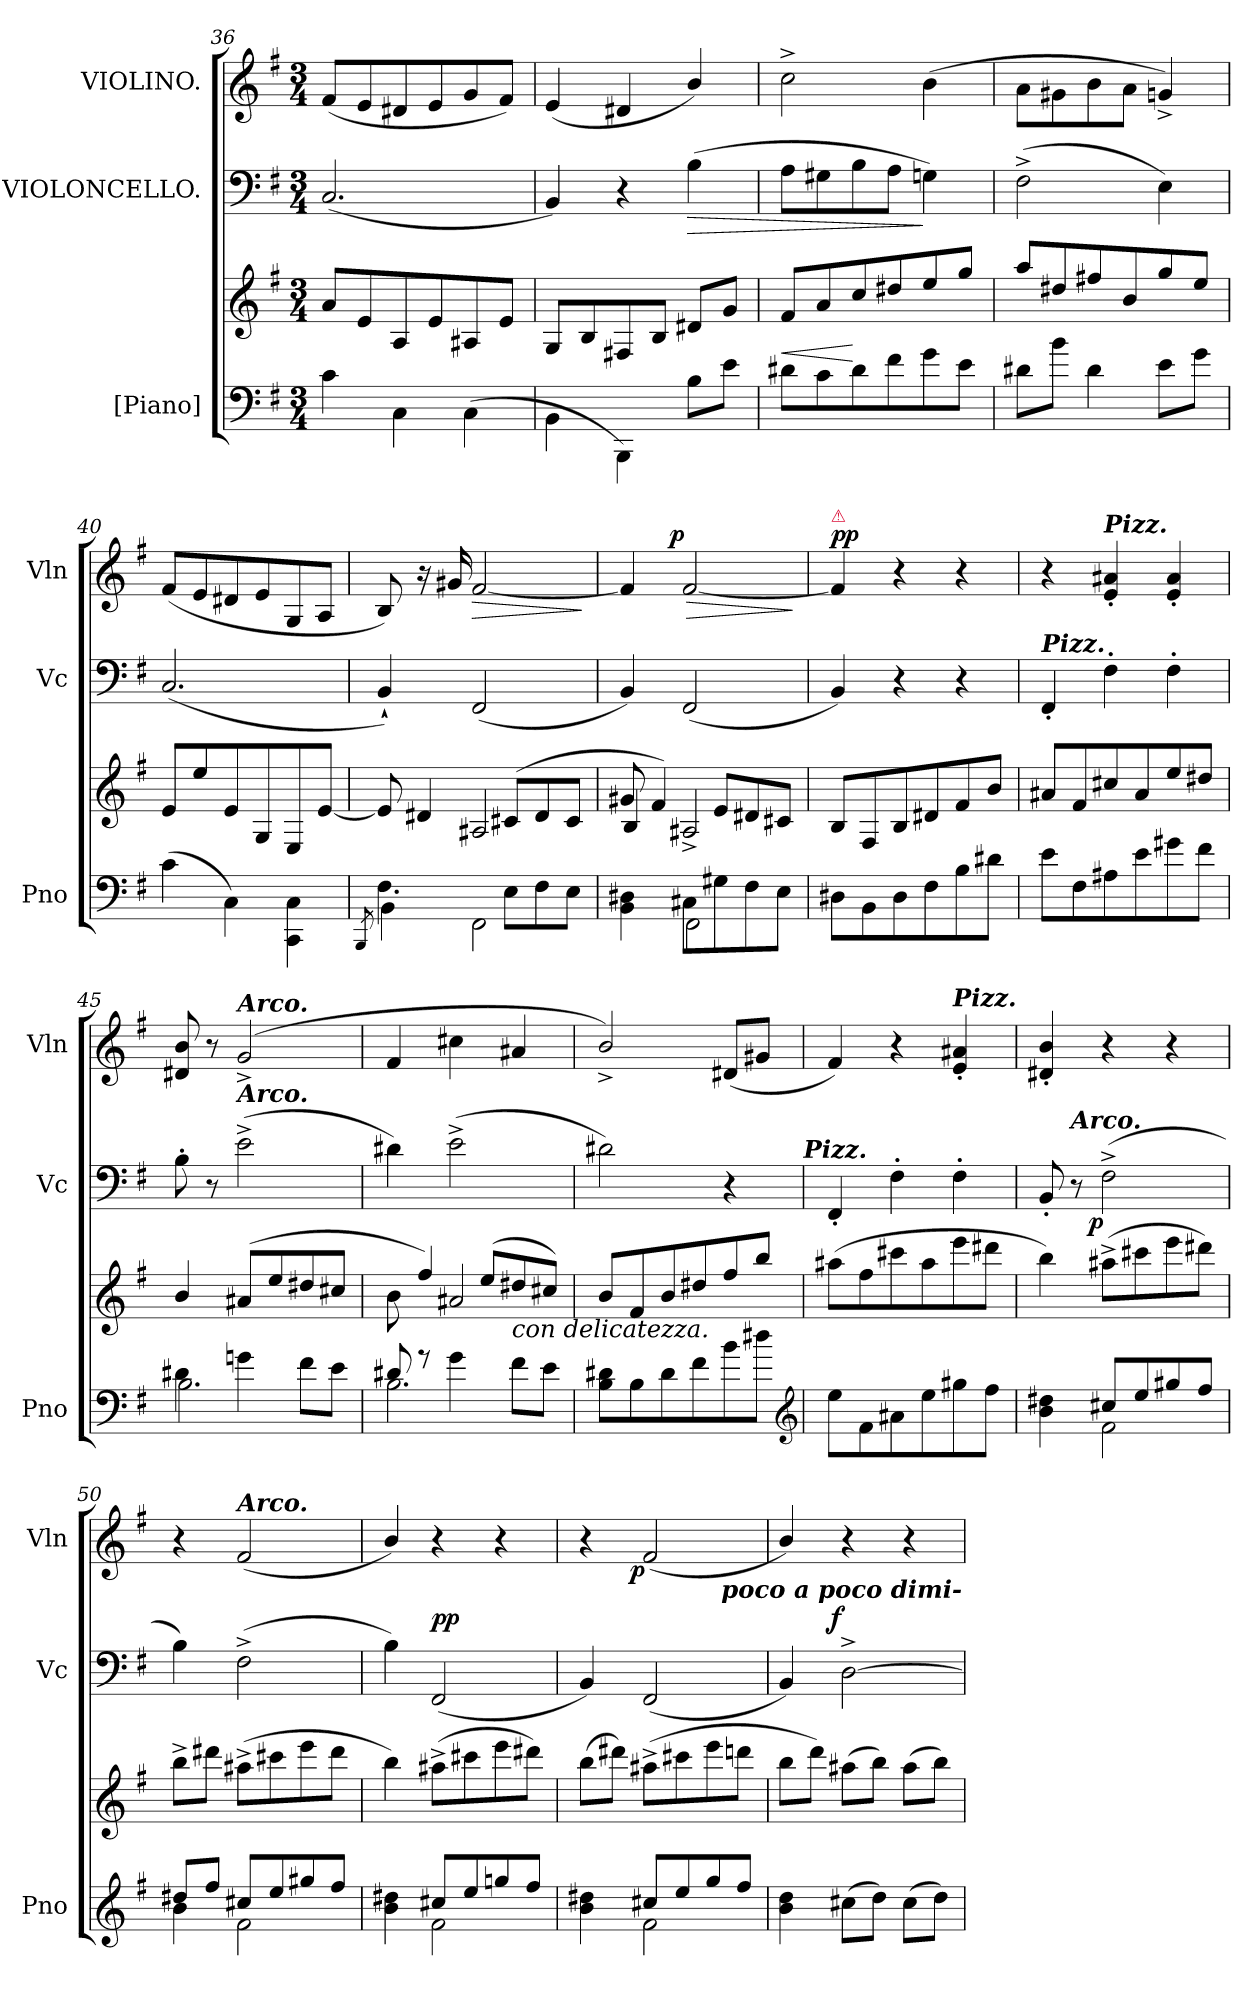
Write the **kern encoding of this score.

**kern	**kern	**dynam	**kern	**dynam	**kern	**dynam
*part3	*part3	*part3	*part2	*part2	*part1	*part1
*staff4	*staff3	*staff3/4	*staff2	*staff2	*staff1	*staff1
*I"[Piano]	*	*	*I"VIOLONCELLO.	*	*I"VIOLINO.	*
*I'Pno	*	*	*I'Vc	*	*I'Vln	*
*clefF4	*clefG2	*	*clefF4	*	*clefG2	*
*k[f#]	*k[f#]	*	*k[f#]	*	*k[f#]	*
*G:	*G:	*	*G:	*	*G:	*
*M3/4	*M3/4	*	*M3/4	*	*M3/4	*
=36	=36	=36	=36	=36	=36	=36
4c	8aL	.	(<2.C	.	(<8f#L	.
.	8e	.	.	.	8e	.
4C\	8A	.	.	.	8d#X	.
.	8e	.	.	.	8e	.
(>4C\	8A#X	.	.	.	8g	.
.	8eJ	.	.	.	8f#J)	.
=37	=37	=37	=37	=37	=37	=37
4BB\	8G/L	.	4BB)	.	(<4e	.
.	8B/	.	.	.	.	.
4BBB\)	8F#X	.	4r	.	4d#X	.
.	8B/J	.	.	.	.	.
!	!	!	!	!LO:HP:b	!	!
8BL	8d#XL	.	(>4B	>	4b/)	.
8eJ	8gJ	.	.	.	.	.
=38	=38	=38	=38	=38	=38	=38
8d#XL	8f#/L	<	8AL	.	2cc^<	.
8c\	8a/	.	8G#X	.	.	.
8d#\	8cc/	[	8B	.	.	.
8f#\	8dd#X/	.	8AJ	.	.	.
8g\	8ee/	.	4Gn)	]	(4b	.
8e\J	8gg/J	.	.	.	.	.
=39	=39	=39	=39	=39	=39	=39
8d#XL	8aa/L	.	(>2F#^<	.	8a\L	.
8b\J	8dd#X/	.	.	.	8g#X\	.
4d#\	8ff#X/	.	.	.	8b\	.
.	8b/	.	.	.	8a\J	.
8e\L	8gg/	.	4E)	.	4gn^<)	.
8g\J	8ee/J	.	.	.	.	.
=40	=40	=40	=40	=40	=40	=40
(>4c	8eL	.	(<2.C	.	(<8f#L	.
.	8ee	.	.	.	8e	.
4C\)	8e	.	.	.	8d#X	.
.	8G/	.	.	.	8e	.
4CC\ 4C\	8E/	.	.	.	8G	.
.	[8eJ	.	.	.	8AJ	.
=41	=41	=41	=41	=41	=41	=41
8qBBB	.	.	.	.	.	.
*^	*^	*	*	*	*	*
4.F#\	4BB	8e]	4rAyy	.	4BB`<)	.	8B)	.
.	.	4d#X	.	.	.	.	16r	.
.	.	.	.	.	.	.	16g#X	.
!	!	!	!	!	!	!	!	!LO:HP:b
.	2FF#	.	2A#X/	.	(<2FF#	.	[2f#	>
8E\L	.	(<8c#XL	.	.	.	.	.	.
8F#\	.	8d#	.	.	.	.	.	.
8E\J	.	8c#J	.	.	.	.	.	.
*v	*v	*	*	*	*	*	*	*
*	*v	*v	*	*	*	*	*
.	.	.	.	.	.	]
=42	=42	=42	=42	=42	=42	=42
*^	*^	*	*	*	*	*
4BB\ 4D#X\	4ryy	8g#X	4B/	.	4BB)	.	4f#]	.
.	.	4f#)	.	.	.	.	.	.
!	!	!	!	!	!	!	!	!LO:HP:b
!	!	!	!	!	!	!	!	!LO:DY:n=1:a:rj
8C#X\L	2FF#	.	2A#X^>/	.	(<2FF#	.	[2f#	> p
8G#X\	.	8eL	.	.	.	.	.	.
8F#\	.	8d#X	.	.	.	.	.	.
8E\J	.	8c#XJ	.	.	.	.	.	.
*v	*v	*	*	*	*	*	*	*
*	*v	*v	*	*	*	*	*
.	.	.	.	.	.	]
=43	=43	=43	=43	=43	=43	=43
!	!	!	!	!	!LO:TX:a:color=crimson:t=⚠	!
!	!	!	!	!	!	!LO:DY:a
8D#XL	8BL	.	4BB)	.	4f#]	pp
8BB\	8F#/	.	.	.	.	.
8D#	8B	.	4r	.	4r	.
8F#	8d#X	.	.	.	.	.
8B	8f#	.	4r	.	4r	.
8d#XJ	8bJ	.	.	.	.	.
=44	=44	=44	=44	=44	=44	=44
!	!	!	!LO:TX:a:Bi:t=Pizz.	!	!	!
8eL	8a#X/L	.	4FF#'<	.	4r	.
8F#	8f#/	.	.	.	.	.
!	!	!	!	!	!LO:TX:a:Bi:t=Pizz.	!
8A#X	8cc#X/	.	4F#'>	.	4e' 4a#X'	.
8e\	8a#/	.	.	.	.	.
8g#X	8ee/	.	4F#'>	.	4e' 4a#'	.
8f#\J	8dd#X/J	.	.	.	.	.
=45	=45	=45	=45	=45	=45	=45
*^	*	*	*	*	*	*
4d#X\	2.B\	4b/	.	8B'>	.	8d#X 8b	.
.	.	.	.	8r	.	8r	.
!	!	!	!	!	!	!LO:TX:a:Bi:t=Arco.	!
!	!	!	!	!LO:TX:a:Bi:t=Arco.	!	!	!
4gn\	.	(>8a#X/L	.	(>2e^<	.	(2g^<	.
.	.	8ee/	.	.	.	.	.
8f#\L	.	8dd#X/	.	.	.	.	.
8e\J	.	8cc#X/J	.	.	.	.	.
=46	=46	=46	=46	=46	=46	=46	=46
*	*	*^	*	*	*	*	*
8d#X	2.B\	8b	4reyy	.	4d#X)	.	4f#	.
8rg	.	4ff#)	.	.	.	.	.	.
4g\	.	.	2a#X/	.	(>2e^<	.	4cc#X	.
.	.	(>8eeL	.	.	.	.	.	.
!	!	!LO:TX:b:i:t=con delicatezza.	!	!	!	!	!	!
8f#\L	.	8dd#X	.	.	.	.	4a#X	.
8e\J	.	8cc#XJ)	.	.	.	.	.	.
*v	*v	*	*	*	*	*	*	*
*	*v	*v	*	*	*	*	*
=47	=47	=47	=47	=47	=47	=47
8B\ 8d#X\L	8b/L	.	2d#X)	.	2b^</)	.
8B\	8f#/	.	.	.	.	.
8d#\	8b/	.	.	.	.	.
8f#\	8dd#X/	.	.	.	.	.
8b\	8ff#/	.	4r	.	(<8d#XL	.
8dd#XJ	8bb/J	.	.	.	8g#XJ	.
*clefG2	*	*	*	*	*	*
!	!	!	!LO:TX:a:Bi:t=Pizz.	!	!	!
=48	=48	=48	=48	=48	=48	=48
8eeL	(>8aa#XL	.	4FF#'<	.	4f#)	.
8f#	8ff#	.	.	.	.	.
8a#X	8ccc#X	.	4F#'>	.	4r	.
8ee	8aa#	.	.	.	.	.
!	!	!	!	!	!LO:TX:a:Bi:t=Pizz.	!
8gg#X	8eee	.	4F#'>	.	4e' 4a#X'	.
8ff#J	8ddd#XJ	.	.	.	.	.
=49	=49	=49	=49	=49	=49	=49
*^	*	*	*	*	*	*
4raayy	4b 4dd#X	4bb)	.	8BB'	.	4d#X' 4b'	.
!	!	!	!	!LO:TX:a:Bi:t=Arco.	!	!	!
.	.	.	.	8r	.	.	.
!	!	!	!	!	!LO:DY:rj	!	!
8cc#XL	2f#	(>8aa#X^<L	.	(>2F#^<	p	4r	.
8ee	.	8ccc#X	.	.	.	.	.
8gg#X	.	8eee	.	.	.	4r	.
8ff#J	.	8ddd#XJ)	.	.	.	.	.
=50	=50	=50	=50	=50	=50	=50	=50
8dd#XL	4b	8bb^<L	.	4B)	.	4r	.
8ff#J	.	8ddd#XJ	.	.	.	.	.
!	!	!	!	!	!	!LO:TX:a:Bi:t=Arco.	!
8cc#XL	2f#	(>8aa#X^<L	.	(>2F#^>	.	(<2f#	.
8ee	.	8ccc#X	.	.	.	.	.
8gg#X	.	8eee	.	.	.	.	.
8ff#J	.	8ddd#J	.	.	.	.	.
=51	=51	=51	=51	=51	=51	=51	=51
4raayy	4b 4dd#X	4bb)	.	4B)	.	4b/)	.
!	!	!	!	!	!LO:DY:a	!	!
8cc#XL	2f#	(>8aa#X^<L	.	(<2FF#	pp	4r	.
8ee	.	8ccc#X	.	.	.	.	.
8ggn	.	8eee	.	.	.	4r	.
8ff#J	.	8ddd#XJ)	.	.	.	.	.
=52	=52	=52	=52	=52	=52	=52	=52
4rcccyy	4b 4dd#X	(>8bbL	.	4BB)	.	4r	.
.	.	8ddd#XJ)	.	.	.	.	.
!	!	!	!	!	!	!	!LO:DY:rj
8cc#XL	2f#	(>8aa#X^<L	.	(<2FF#	.	(<2f#	p
8ee	.	8ccc#X	.	.	.	.	.
8gg	.	8eee	.	.	.	.	.
8ff#J	.	8dddnJ	.	.	.	.	.
*v	*v	*	*	*	*	*	*
=53	=53	=53	=53	=53	=53	=53
4b 4dd	8bbL	.	4BB)	.	4b/)	.
.	8dddJ)	.	.	.	.	.
!	!	!	!	!LO:DY:a:rj	!	!
(>8cc#XL	(>8aa#XL	.	[>2D^>	f	4r	.
8ddJ)	8bbJ)	.	.	.	.	.
(>8cc#L	(>8aa#L	.	.	.	4r	.
8ddJ)	8bbJ)	.	.	.	.	.
!	!	!	!LO:TX:a:Bi:t=poco a poco dimi-	!	!	!
=	=	=	=	=	=	=
*-	*-	*-	*-	*-	*-	*-
